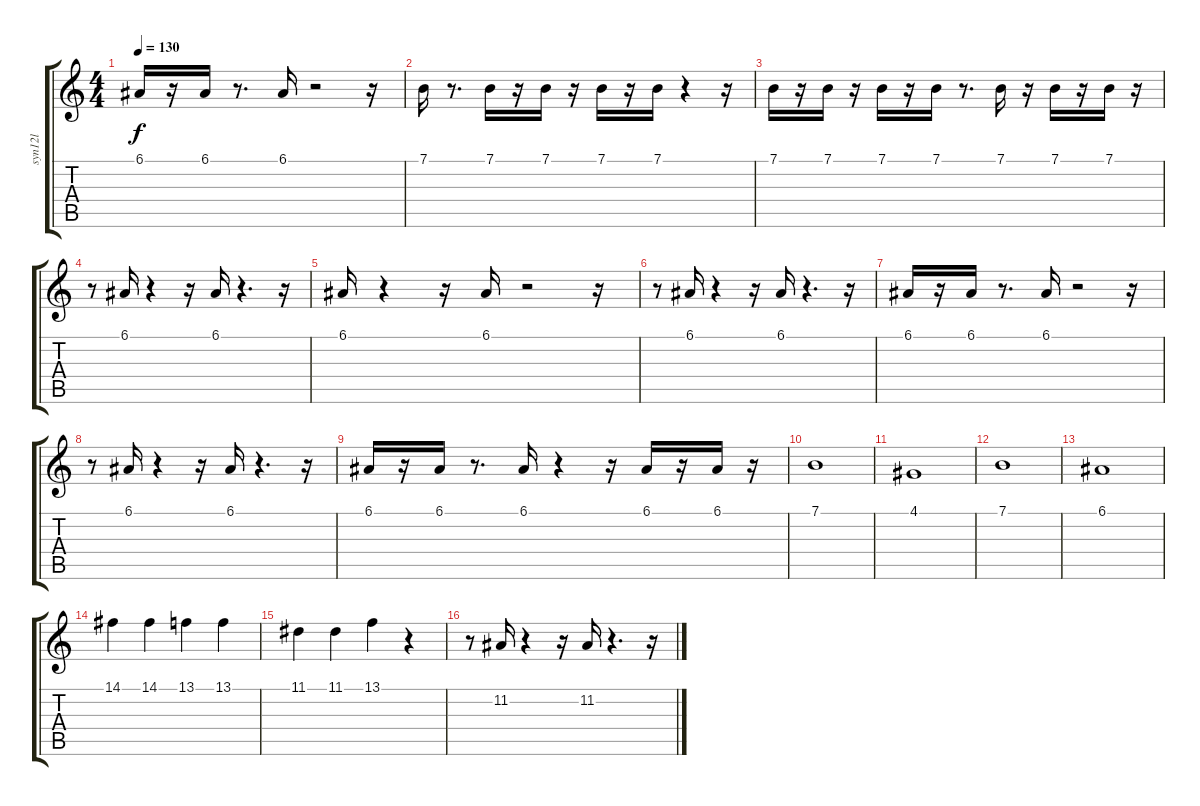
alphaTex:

\track ("syn12l              " "syn12l    ") {instrument drawbarorgan}
\staff {score tabs}
\tuning (E4 B3 G3 D3 A2 E2) {hide}
\ts (4 4)
\tempo 130
\clef g2
\ks c
6.1.16{dy f} r.16 6.1.16 r.8{d} 6.1.16 r.2 r.16 |
7.1.16 r.8{d} 7.1.16 r.16 7.1.16 r.16 7.1.16 r.16 7.1.16 r.4 r.16 |
7.1.16 r.16 7.1.16 r.16 7.1.16 r.16 7.1.16 r.8{d} 7.1.16 r.16 7.1.16 r.16 7.1.16 r.16 |
r.8 6.1.16 r.4 r.16 6.1.16 r.4{d} r.16 |
6.1.16 r.4 r.16 6.1.16 r.2 r.16 |
r.8 6.1.16 r.4 r.16 6.1.16 r.4{d} r.16 |
6.1.16 r.16 6.1.16 r.8{d} 6.1.16 r.2 r.16 |
r.8 6.1.16 r.4 r.16 6.1.16 r.4{d} r.16 |
6.1.16 r.16 6.1.16 r.8{d} 6.1.16 r.4 r.16 6.1.16 r.16 6.1.16 r.16 |
7.1.1 |
4.1.1 |
7.1.1 |
6.1.1 |
14.1.4 14.1.4 13.1.4 13.1.4 |
11.1.4 11.1.4 13.1.4 r.4 |
r.8 11.2.16 r.4 r.16 11.2.16 r.4{d} r.16
